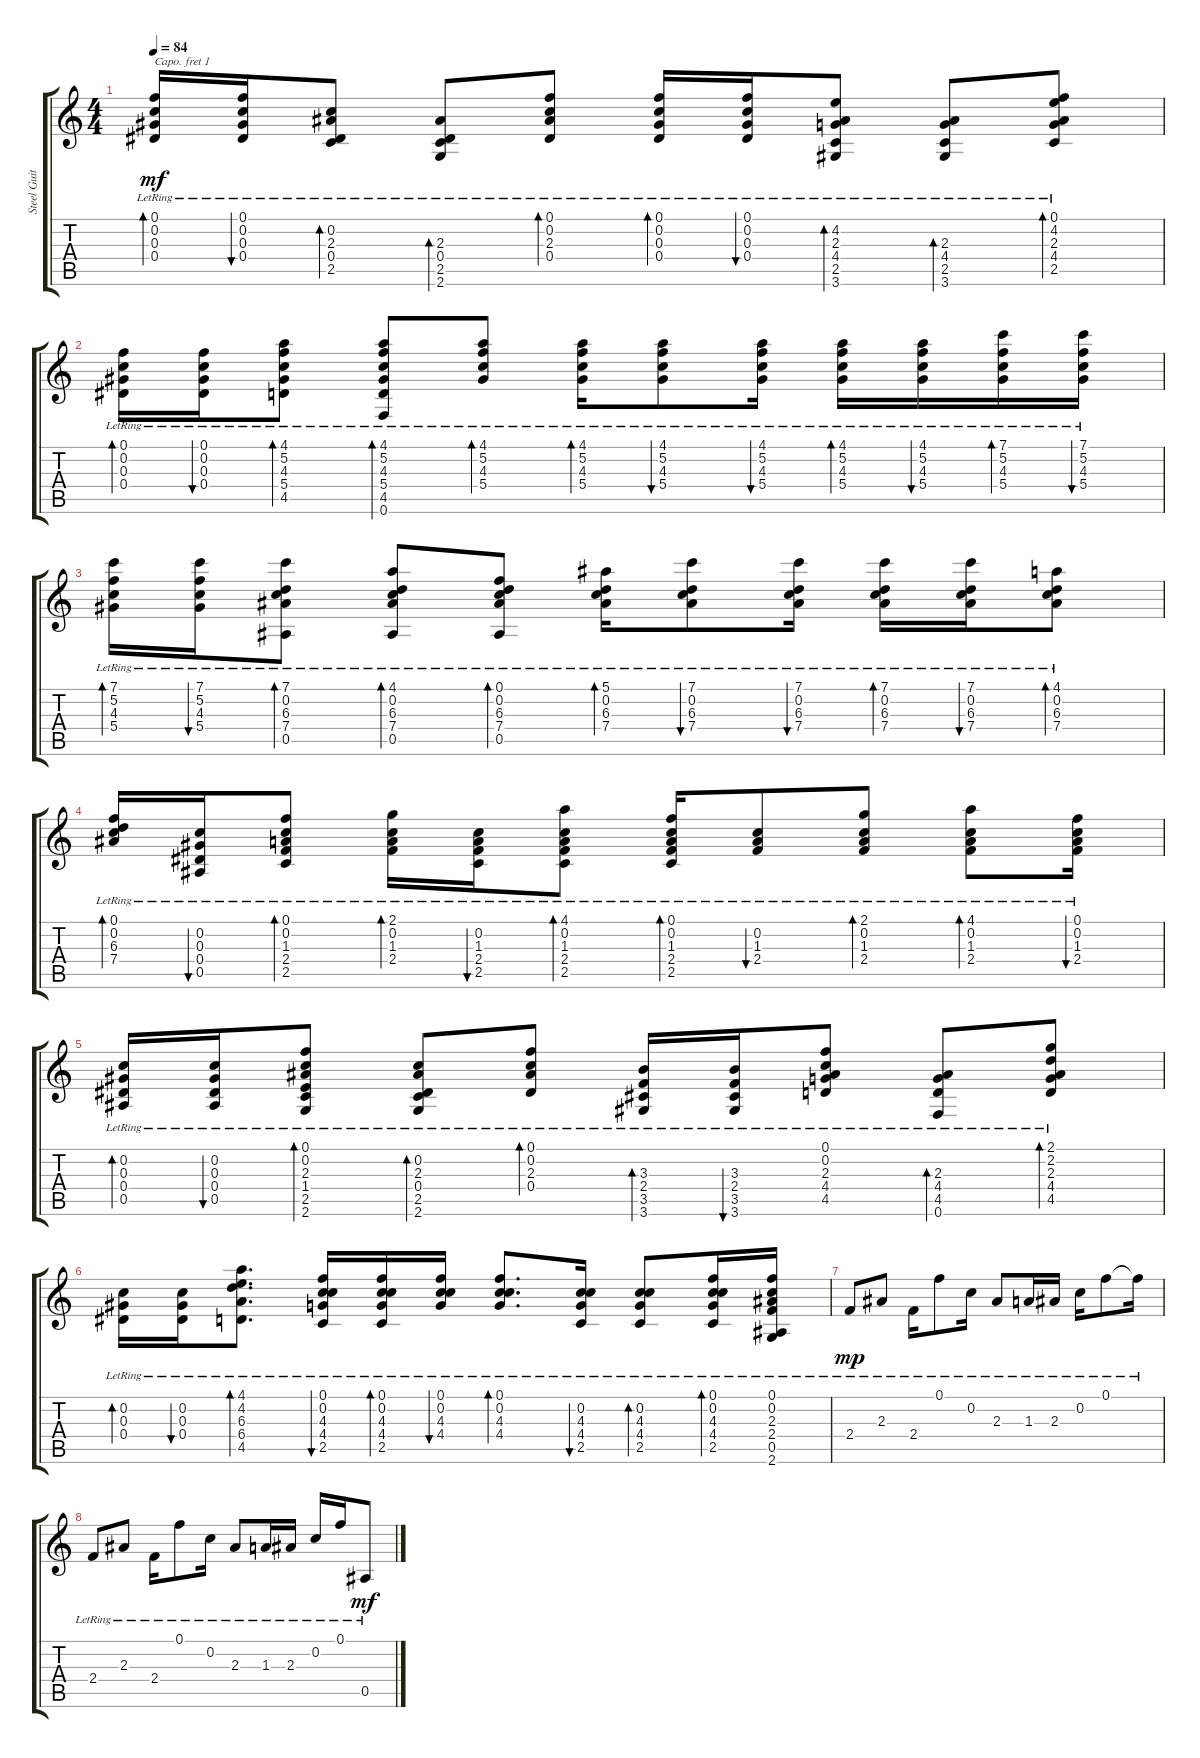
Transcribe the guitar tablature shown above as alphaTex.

\track ("Steel Guitar" "Steel Guit") {instrument acousticguitarsteel}
\staff {score tabs}
\capo 1
\tuning (E4 B3 G3 D3 A2 E2) {hide}
\ts (4 4)
\tempo 84
\clef g2
\ks c
(0.1{lr} 0.2{lr} 0.3{lr} 0.4{lr}).16{bd 30 dy mf} (0.1{lr} 0.2{lr} 0.3{lr} 0.4{lr}).16{bu 30} (0.2{lr} 2.3{lr} 0.4{lr} 2.5{lr}).8{bd 30} (2.3{lr} 0.4{lr} 2.5{lr} 2.6{lr}).8{bd 30} (0.1{lr} 0.2{lr} 2.3{lr} 0.4{lr}).8{bd 30} (0.1{lr} 0.2{lr} 0.3{lr} 0.4{lr}).16{bd 30} (0.1{lr} 0.2{lr} 0.3{lr} 0.4{lr}).16{bu 30} (4.2{lr} 2.3{lr} 4.4{lr} 2.5{lr} 3.6{lr}).8{bd 30} (2.3{lr} 4.4{lr} 2.5{lr} 3.6{lr}).8{bd 30} (0.1{lr} 4.2{lr} 2.3{lr} 4.4{lr} 2.5{lr}).8{bd 30} |
(0.1{lr} 0.2{lr} 0.3{lr} 0.4{lr}).16{bd 30} (0.1{lr} 0.2{lr} 0.3{lr} 0.4{lr}).16{bu 30} (4.1{lr} 5.2{lr} 4.3{lr} 5.4{lr} 4.5{lr}).8{bd 30} (4.1{lr} 5.2{lr} 4.3{lr} 5.4{lr} 4.5{lr} 0.6{lr}).8{bd 30} (4.1{lr} 5.2{lr} 4.3{lr} 5.4{lr}).8{bd 30} (4.1{lr} 5.2{lr} 4.3{lr} 5.4{lr}).16{bd 30} (4.1{lr} 5.2{lr} 4.3{lr} 5.4{lr}).8{bu 30} (4.1{lr} 5.2{lr} 4.3{lr} 5.4{lr}).16{bu 30} (4.1{lr} 5.2{lr} 4.3{lr} 5.4{lr}).16{bd 30} (4.1{lr} 5.2{lr} 4.3{lr} 5.4{lr}).16{bu 30} (7.1{lr} 5.2{lr} 4.3{lr} 5.4{lr}).16{bd 30} (7.1{lr} 5.2{lr} 4.3{lr} 5.4{lr}).16{bu 30} |
(7.1{lr} 5.2{lr} 4.3{lr} 5.4{lr}).16{bd 30} (7.1{lr} 5.2{lr} 4.3{lr} 5.4{lr}).16{bu 30} (7.1{lr} 0.2{lr} 6.3{lr} 7.4{lr} 0.5{lr}).8{bd 30} (4.1{lr} 0.2{lr} 6.3{lr} 7.4{lr} 0.5{lr}).8{bd 30} (0.1{lr} 0.2{lr} 6.3{lr} 7.4{lr} 0.5{lr}).8{bd 30} (5.1{lr} 0.2{lr} 6.3{lr} 7.4{lr}).16{bd 30} (7.1{lr} 0.2{lr} 6.3{lr} 7.4{lr}).8{bu 30} (7.1{lr} 0.2{lr} 6.3{lr} 7.4{lr}).16{bu 30} (7.1{lr} 0.2{lr} 6.3{lr} 7.4{lr}).16{bd 30} (7.1{lr} 0.2{lr} 6.3{lr} 7.4{lr}).16{bu 30} (4.1{lr} 0.2{lr} 6.3{lr} 7.4{lr}).8{bd 30} |
(0.1{lr} 0.2{lr} 6.3{lr} 7.4{lr}).16{bd 30} (0.2{lr} 0.3{lr} 0.4{lr} 0.5{lr}).16{bu 30} (0.1{lr} 0.2{lr} 1.3{lr} 2.4{lr} 2.5{lr}).8{bd 30} (2.1{lr} 0.2{lr} 1.3{lr} 2.4{lr}).16{bd 30} (0.2{lr} 1.3{lr} 2.4{lr} 2.5{lr}).16{bu 30} (4.1{lr} 0.2{lr} 1.3{lr} 2.4{lr} 2.5{lr}).8{bd 30} (0.1{lr} 0.2{lr} 1.3{lr} 2.4{lr} 2.5{lr}).16{bd 30} (0.2{lr} 1.3{lr} 2.4{lr}).8{bu 30} (2.1{lr} 0.2{lr} 1.3{lr} 2.4{lr}).8{bd 30} (4.1{lr} 0.2{lr} 1.3{lr} 2.4{lr}).8{bd 30} (0.1{lr} 0.2{lr} 1.3{lr} 2.4{lr}).16{bu 30} |
(0.2{lr} 0.3{lr} 0.4{lr} 0.5{lr}).16{bd 30} (0.2{lr} 0.3{lr} 0.4{lr} 0.5{lr}).16{bu 30} (0.1{lr} 0.2{lr} 2.3{lr} 1.4{lr} 2.5{lr} 2.6{lr}).8{bd 30} (0.2{lr} 2.3{lr} 0.4{lr} 2.5{lr} 2.6{lr}).8{bd 30} (0.1{lr} 0.2{lr} 2.3{lr} 0.4{lr}).8{bd 30} (3.3{lr} 2.4{lr} 3.5{lr} 3.6{lr}).16{bd 30} (3.3{lr} 2.4{lr} 3.5{lr} 3.6{lr}).16{bu 30} (0.1{lr} 0.2{lr} 2.3{lr} 4.4{lr} 4.5{lr}).8 (2.3{lr} 4.4{lr} 4.5{lr} 0.6{lr}).8{bd 30} (2.1{lr} 2.2{lr} 2.3{lr} 4.4{lr} 4.5{lr}).8{bd 30} |
(0.2{lr} 0.3{lr} 0.4{lr}).16{bd 30} (0.2{lr} 0.3{lr} 0.4{lr}).16{bu 30} (4.1{lr} 4.2{lr} 6.3{lr} 6.4{lr} 4.5{lr}).8{d bd 30} (0.1{lr} 0.2{lr} 4.3{lr} 4.4{lr} 2.5{lr}).16{bu 30} (0.1{lr} 0.2{lr} 4.3{lr} 4.4{lr} 2.5{lr}).16{bd 30} (0.1{lr} 0.2{lr} 4.3{lr} 4.4{lr}).16{bu 30} (0.1{lr} 0.2{lr} 4.3{lr} 4.4{lr}).8{d bd 30} (0.2{lr} 4.3{lr} 4.4{lr} 2.5{lr}).16{bu 30} (0.2{lr} 4.3{lr} 4.4{lr} 2.5{lr}).8{bd 30} (0.1{lr} 0.2{lr} 4.3{lr} 4.4{lr} 2.5{lr}).16{bd 30} (0.1{lr} 0.2{lr} 2.3{lr} 2.4{lr} 0.5{lr} 2.6{lr}).16 |
2.4{lr}.8{dy mp} 2.3{lr}.8 2.4{lr}.16 0.1{lr}.8 0.2{lr}.16 2.3{lr}.8 1.3{lr}.16 2.3{lr}.16 0.2{lr}.16 0.1{lr}.8 0.1{lr t}.16 |
2.4{lr}.8 2.3{lr}.8 2.4{lr}.16 0.1{lr}.8 0.2{lr}.16 2.3{lr}.8 1.3{lr}.16 2.3{lr}.16 0.2{lr}.16 0.1{lr}.16 0.5{lr}.8{dy mf}
